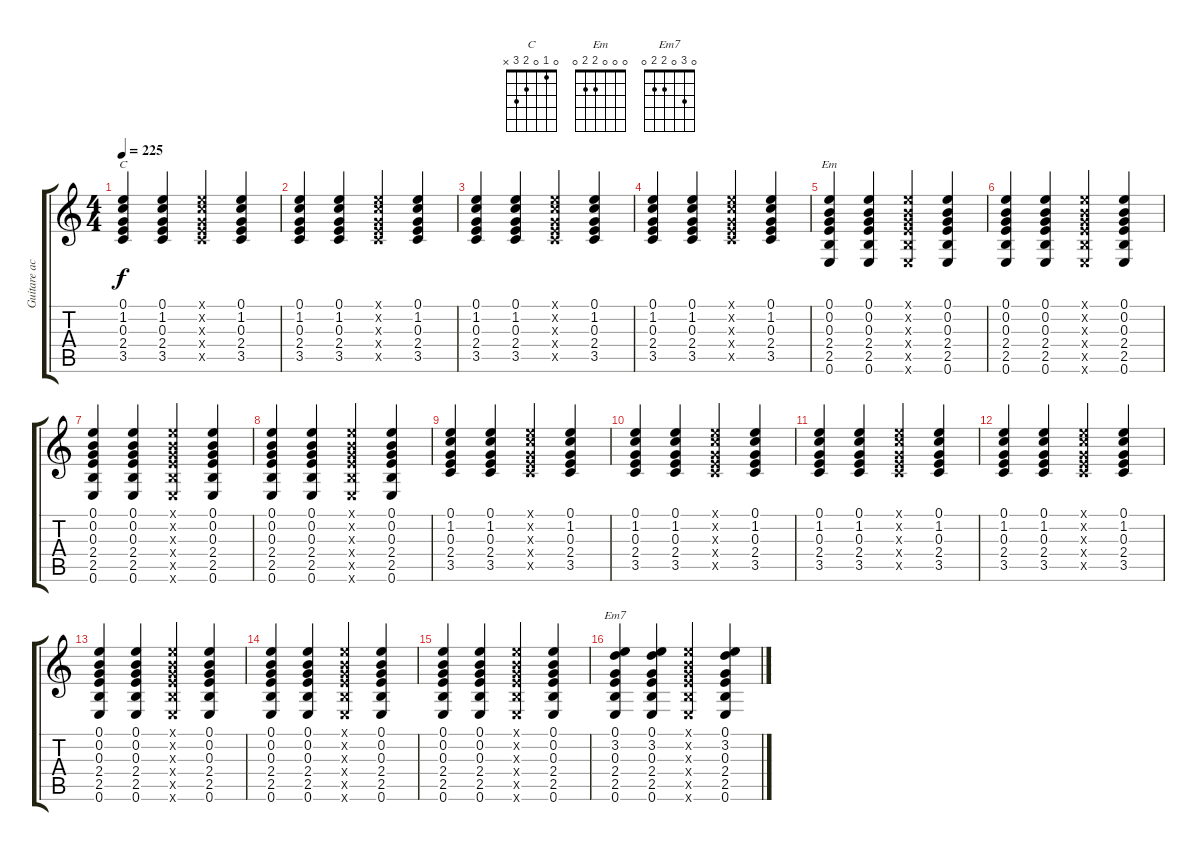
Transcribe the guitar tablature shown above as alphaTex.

\track ("Guitare acoustique" "Guitare ac") {instrument acousticguitarsteel}
\staff {score tabs}
\tuning (E4 B3 G3 D3 A2 E2) {hide}
\chord ("C" 0 1 0 2 3 x)
\chord ("Em" 0 0 0 2 2 0)
\chord ("Em7" 0 3 0 2 2 0)
\ts (4 4)
\tempo 225
\clef g2
\ks c
(0.1 1.2 0.3 2.4 3.5).4{ch "C" dy f} (0.1 1.2 0.3 2.4 3.5).4 (0.1{x} 1.2{x} 0.3{x} 2.4{x} 3.5{x}).4 (0.1 1.2 0.3 2.4 3.5).4 |
(0.1 1.2 0.3 2.4 3.5).4 (0.1 1.2 0.3 2.4 3.5).4 (0.1{x} 1.2{x} 0.3{x} 2.4{x} 3.5{x}).4 (0.1 1.2 0.3 2.4 3.5).4 |
(0.1 1.2 0.3 2.4 3.5).4 (0.1 1.2 0.3 2.4 3.5).4 (0.1{x} 1.2{x} 0.3{x} 2.4{x} 3.5{x}).4 (0.1 1.2 0.3 2.4 3.5).4 |
(0.1 1.2 0.3 2.4 3.5).4 (0.1 1.2 0.3 2.4 3.5).4 (0.1{x} 1.2{x} 0.3{x} 2.4{x} 3.5{x}).4 (0.1 1.2 0.3 2.4 3.5).4 |
(0.1 0.2 0.3 2.4 2.5 0.6).4{ch "Em"} (0.1 0.2 0.3 2.4 2.5 0.6).4 (0.1{x} 0.2{x} 0.3{x} 2.4{x} 2.5{x} 0.6{x}).4 (0.1 0.2 0.3 2.4 2.5 0.6).4 |
(0.1 0.2 0.3 2.4 2.5 0.6).4 (0.1 0.2 0.3 2.4 2.5 0.6).4 (0.1{x} 0.2{x} 0.3{x} 2.4{x} 2.5{x} 0.6{x}).4 (0.1 0.2 0.3 2.4 2.5 0.6).4 |
(0.1 0.2 0.3 2.4 2.5 0.6).4 (0.1 0.2 0.3 2.4 2.5 0.6).4 (0.1{x} 0.2{x} 0.3{x} 2.4{x} 2.5{x} 0.6{x}).4 (0.1 0.2 0.3 2.4 2.5 0.6).4 |
(0.1 0.2 0.3 2.4 2.5 0.6).4 (0.1 0.2 0.3 2.4 2.5 0.6).4 (0.1{x} 0.2{x} 0.3{x} 2.4{x} 2.5{x} 0.6{x}).4 (0.1 0.2 0.3 2.4 2.5 0.6).4 |
(0.1 1.2 0.3 2.4 3.5).4 (0.1 1.2 0.3 2.4 3.5).4 (0.1{x} 1.2{x} 0.3{x} 2.4{x} 3.5{x}).4 (0.1 1.2 0.3 2.4 3.5).4 |
(0.1 1.2 0.3 2.4 3.5).4 (0.1 1.2 0.3 2.4 3.5).4 (0.1{x} 1.2{x} 0.3{x} 2.4{x} 3.5{x}).4 (0.1 1.2 0.3 2.4 3.5).4 |
(0.1 1.2 0.3 2.4 3.5).4 (0.1 1.2 0.3 2.4 3.5).4 (0.1{x} 1.2{x} 0.3{x} 2.4{x} 3.5{x}).4 (0.1 1.2 0.3 2.4 3.5).4 |
(0.1 1.2 0.3 2.4 3.5).4 (0.1 1.2 0.3 2.4 3.5).4 (0.1{x} 1.2{x} 0.3{x} 2.4{x} 3.5{x}).4 (0.1 1.2 0.3 2.4 3.5).4 |
(0.1 0.2 0.3 2.4 2.5 0.6).4 (0.1 0.2 0.3 2.4 2.5 0.6).4 (0.1{x} 0.2{x} 0.3{x} 2.4{x} 2.5{x} 0.6{x}).4 (0.1 0.2 0.3 2.4 2.5 0.6).4 |
(0.1 0.2 0.3 2.4 2.5 0.6).4 (0.1 0.2 0.3 2.4 2.5 0.6).4 (0.1{x} 0.2{x} 0.3{x} 2.4{x} 2.5{x} 0.6{x}).4 (0.1 0.2 0.3 2.4 2.5 0.6).4 |
(0.1 0.2 0.3 2.4 2.5 0.6).4 (0.1 0.2 0.3 2.4 2.5 0.6).4 (0.1{x} 0.2{x} 0.3{x} 2.4{x} 2.5{x} 0.6{x}).4 (0.1 0.2 0.3 2.4 2.5 0.6).4 |
(0.1 3.2 0.3 2.4 2.5 0.6).4{ch "Em7"} (0.1 3.2 0.3 2.4 2.5 0.6).4 (0.1{x} 0.2{x} 0.3{x} 2.4{x} 2.5{x} 0.6{x}).4 (0.1 3.2 0.3 2.4 2.5 0.6).4
